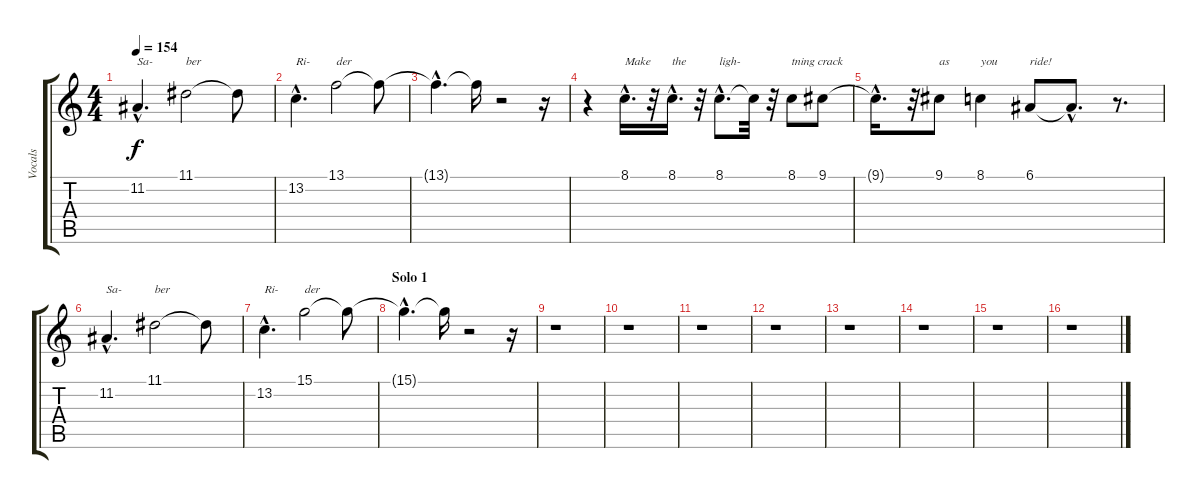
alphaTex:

\track ("Vocals" "Vocals") {instrument lead8bassandlead}
\staff {score tabs}
\tuning (E4 B3 G3 D3 A2 E2) {hide}
\ts (4 4)
\tempo 154
\clef g2
\ks c
11.2{hac}.4{d txt "Sa-" dy f} 11.1.2{txt "ber"} 11.1{t}.8 |
13.2{hac}.4{d txt "Ri-"} 13.1.2{txt "der"} 13.1{t}.8 |
13.1{hac t}.4{d} 13.1{t}.16 r.2 r.16 |
r.4 8.1{hac}.16{d txt "Make"} r.32 8.1{hac}.16{d txt "the"} r.32 8.1{hac}.8{d txt "ligh-"} 8.1{t}.32 r.32 8.1.8{txt "tning crack"} 9.1.8 |
9.1{hac t}.16{d} r.32 9.1.8{txt "as"} 8.1.4{txt "you"} 6.1.8{txt "ride!"} 6.1{hac t}.8{d} r.8{d} |
11.2{hac}.4{d txt "Sa-"} 11.1.2{txt "ber"} 11.1{t}.8 |
13.2{hac}.4{d txt "Ri-"} 15.1.2{txt "der"} 15.1{t}.8 |
\section ("" "Solo 1")
15.1{hac t}.4{d} 15.1{t}.16 r.2 r.16 |
r.1 |
r.1 |
r.1 |
r.1 |
r.1 |
r.1 |
r.1 |
r.1
